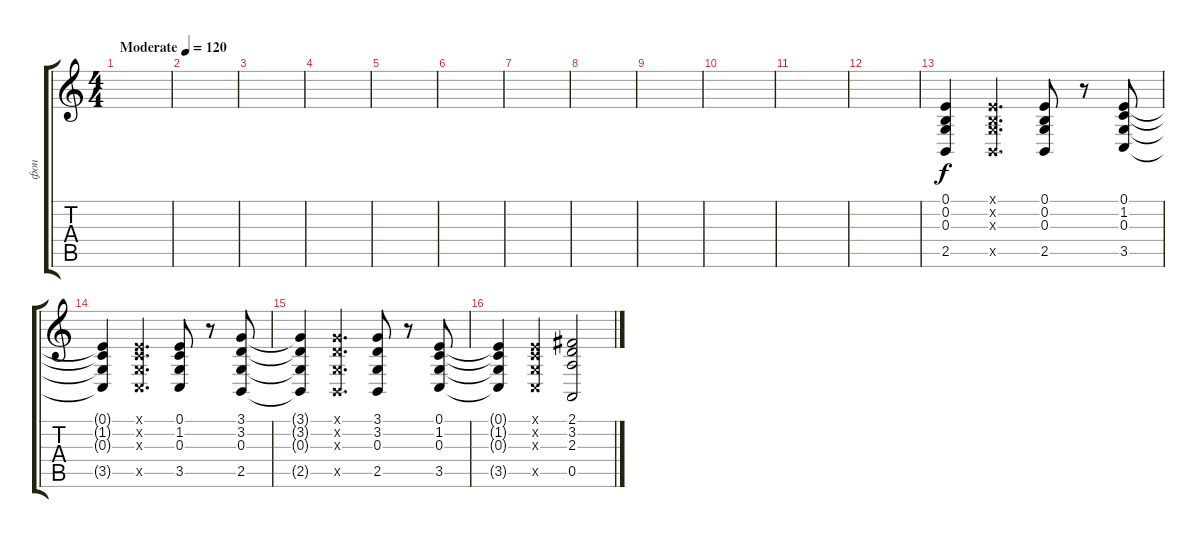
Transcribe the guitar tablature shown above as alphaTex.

\track ("фон" "фон") {instrument stringensemble1}
\staff {score tabs}
\tuning (E4 B3 G3 D3 A2 E2) {hide}
\ts (4 4)
\tempo (120 "Moderate")
\clef g2
\ks c
|
|
|
|
|
|
|
|
|
|
|
|
(0.1 0.2 0.3 2.5).4 (0.1{x} 0.2{x} 0.3{x} 2.5{x}).4{d} (0.1 0.2 0.3 2.5).8 r.8 (0.1 1.2 0.3 3.5).8 |
(0.1{t} 1.2{t} 0.3{t} 3.5{t}).4 (0.1{x} 1.2{x} 0.3{x} 3.5{x}).4{d} (0.1 1.2 0.3 3.5).8 r.8 (3.1 3.2 0.3 2.5).8 |
(3.1{t} 3.2{t} 0.3{t} 2.5{t}).4 (3.1{x} 3.2{x} 0.3{x} 2.5{x}).4{d} (3.1 3.2 0.3 2.5).8 r.8 (0.1 1.2 0.3 3.5).8 |
(0.1{t} 1.2{t} 0.3{t} 3.5{t}).4 (0.1{x} 1.2{x} 0.3{x} 3.5{x}).4 (2.1 3.2 2.3 0.5).2
